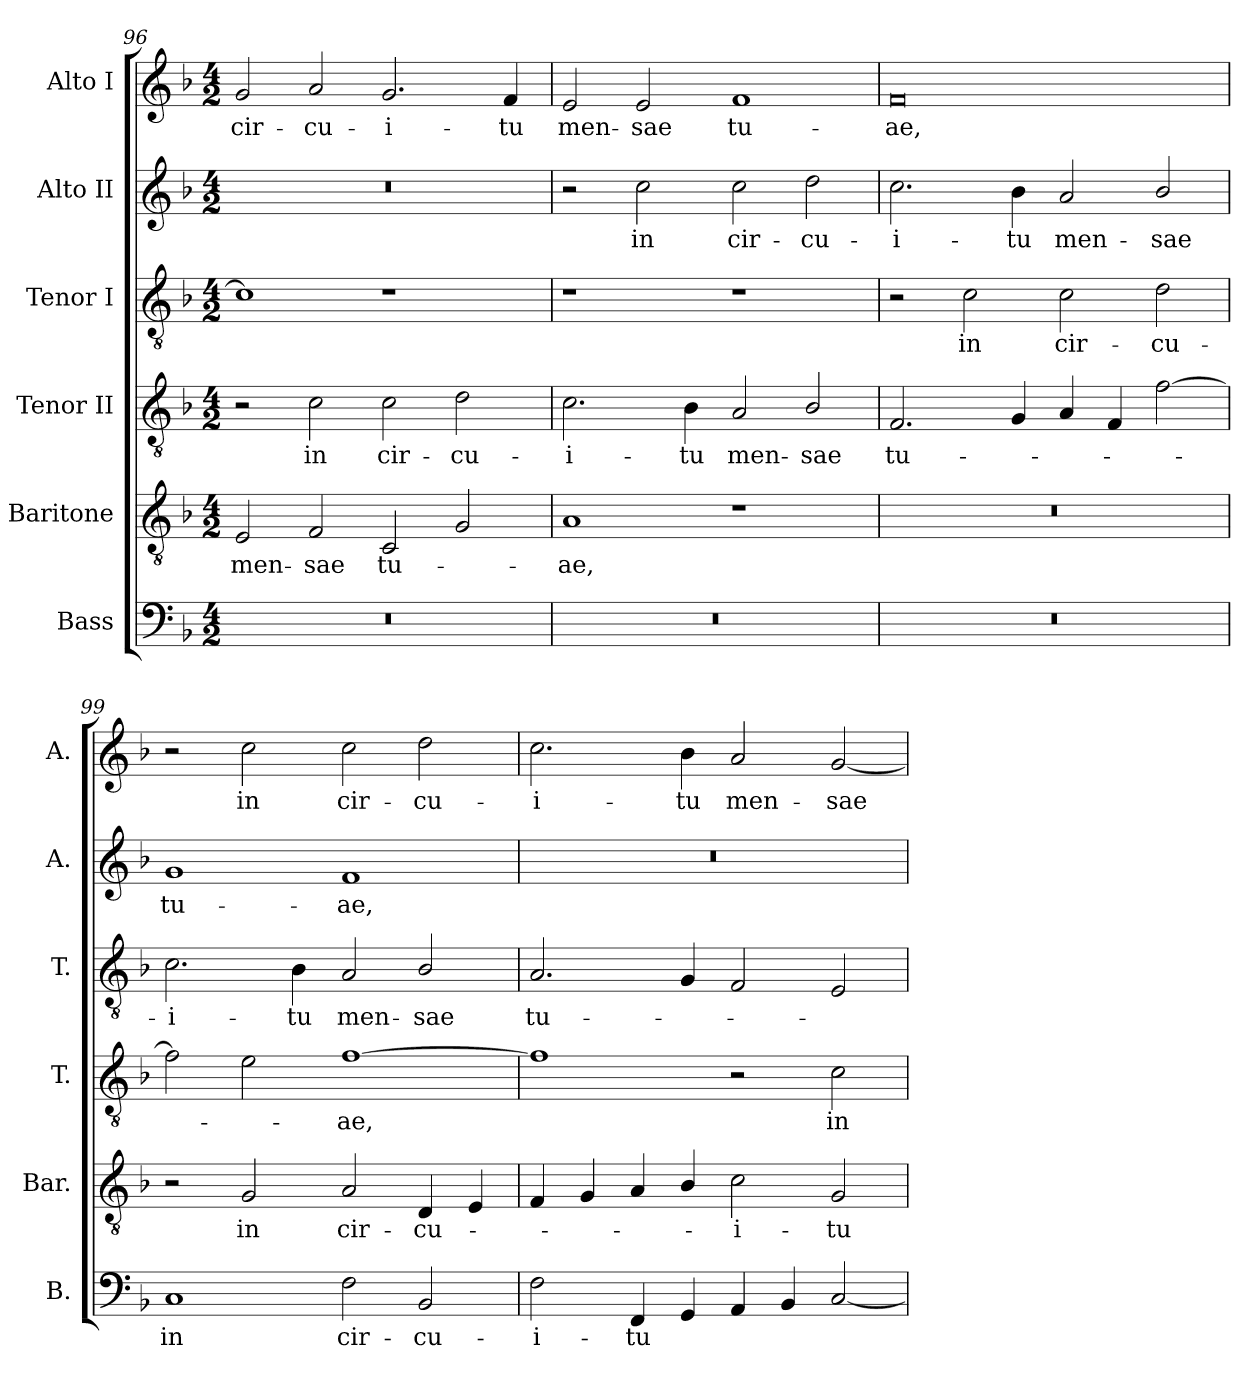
**kern	**text	**kern	**text	**kern	**text	**kern	**text	**kern	**text	**kern	**text
*part6	*part6	*part5	*part5	*part4	*part4	*part3	*part3	*part2	*part2	*part1	*part1
*staff6	*staff6	*staff5	*staff5	*staff4	*staff4	*staff3	*staff3	*staff2	*staff2	*staff1	*staff1
*I"Bass	*	*I"Baritone	*	*I"Tenor II	*	*I"Tenor I	*	*I"Alto II	*	*I"Alto I	*
*I'B.	*	*I'Bar.	*	*I'T.	*	*I'T.	*	*I'A.	*	*I'A.	*
!!LO:LB:g=z
*clefF4	*	*clefGv2	*	*clefGv2	*	*clefGv2	*	*clefG2	*	*clefG2	*
*	*	*ITrd7c12	*	*ITrd7c12	*	*ITrd7c12	*	*	*	*	*
*k[b-]	*	*k[b-]	*	*k[b-]	*	*k[b-]	*	*k[b-]	*	*k[b-]	*
*F:	*	*F:	*	*F:	*	*F:	*	*F:	*	*F:	*
*M4/2	*	*M4/2	*	*M4/2	*	*M4/2	*	*M4/2	*	*M4/2	*
=96	=96	=96	=96	=96	=96	=96	=96	=96	=96	=96	=96
!LO:N:vis=1	!	!	!	!	!	!	!	!	!	!	!
!	!	!	!LO:LY:b:color=#000000	!	!	!	!	!LO:N:vis=1	!	!	!
!	!	!	!	!	!	!	!	!	!	!	!LO:LY:b:color=#000000
0r	.	2EEi/	men-	2r	.	1Ci]	.	0r	.	2gi/	cir-
!	!	!	!LO:LY:b:color=#000000	!	!	!	!	!	!	!	!
!	!	!	!	!	!LO:LY:b:color=#000000	!	!	!	!	!	!
!	!	!	!	!	!	!	!	!	!	!	!LO:LY:b:color=#000000
.	.	2FFi/	-sae	2Ci\	in	.	.	.	.	2ai/	-cu-
!	!	!	!LO:LY:b:color=#000000	!	!	!	!	!	!	!	!
!	!	!	!	!	!LO:LY:b:color=#000000	!	!	!	!	!	!
!	!	!	!	!	!	!	!	!	!	!	!LO:LY:b:color=#000000
.	.	2CCi/	tu-	2Ci\	cir-	1r	.	.	.	2.gi/	-i-
!	!	!	!	!	!LO:LY:b:color=#000000	!	!	!	!	!	!
.	.	2GGi/	.	2Di\	-cu-	.	.	.	.	.	.
!	!	!	!	!	!	!	!	!	!	!	!LO:LY:b:color=#000000
.	.	.	.	.	.	.	.	.	.	4fi/	-tu
=97	=97	=97	=97	=97	=97	=97	=97	=97	=97	=97	=97
!LO:N:vis=1	!	!	!	!	!	!	!	!	!	!	!
!	!	!	!LO:LY:b:color=#000000	!	!	!	!	!	!	!	!
!	!	!	!	!	!LO:LY:b:color=#000000	!	!	!	!	!	!
!	!	!	!	!	!	!	!	!	!	!	!LO:LY:b:color=#000000
0r	.	1AAi	-ae,	2.Ci\	-i-	1r	.	2r	.	2ei/	men-
!	!	!	!	!	!	!	!	!	!LO:LY:b:color=#000000	!	!
!	!	!	!	!	!	!	!	!	!	!	!LO:LY:b:color=#000000
.	.	.	.	.	.	.	.	2cci\	in	2ei/	-sae
!	!	!	!	!	!LO:LY:b:color=#000000	!	!	!	!	!	!
.	.	.	.	4BB-i\	-tu	.	.	.	.	.	.
!	!	!	!	!	!LO:LY:b:color=#000000	!	!	!	!	!	!
!	!	!	!	!	!	!	!	!	!LO:LY:b:color=#000000	!	!
!	!	!	!	!	!	!	!	!	!	!	!LO:LY:b:color=#000000
.	.	1r	.	2AAi/	men-	1r	.	2cci\	cir-	1fi	tu-
!	!	!	!	!	!LO:LY:b:color=#000000	!	!	!	!	!	!
!	!	!	!	!	!	!	!	!	!LO:LY:b:color=#000000	!	!
.	.	.	.	2BB-i/	-sae	.	.	2ddi\	-cu-	.	.
=98	=98	=98	=98	=98	=98	=98	=98	=98	=98	=98	=98
!LO:N:vis=1	!	!LO:N:vis=1	!	!	!	!	!	!	!	!	!
!	!	!	!	!	!LO:LY:b:color=#000000	!	!	!	!	!	!
!	!	!	!	!	!	!	!	!	!LO:LY:b:color=#000000	!	!
!	!	!	!	!	!	!	!	!	!	!	!LO:LY:b:color=#000000
0r	.	0r	.	2.FFi/	tu-	2r	.	2.cci\	-i-	0fi	-ae,
!	!	!	!	!	!	!	!LO:LY:b:color=#000000	!	!	!	!
.	.	.	.	.	.	2Ci\	in	.	.	.	.
!	!	!	!	!	!	!	!	!	!LO:LY:b:color=#000000	!	!
.	.	.	.	4GGi/	.	.	.	4b-i\	-tu	.	.
!	!	!	!	!	!	!	!LO:LY:b:color=#000000	!	!	!	!
!	!	!	!	!	!	!	!	!	!LO:LY:b:color=#000000	!	!
.	.	.	.	4AAi/	.	2Ci\	cir-	2ai/	men-	.	.
.	.	.	.	4FFi/	.	.	.	.	.	.	.
!	!	!	!	!	!	!	!LO:LY:b:color=#000000	!	!	!	!
!	!	!	!	!	!	!	!	!	!LO:LY:b:color=#000000	!	!
.	.	.	.	[>2Fi\	.	2Di\	-cu-	2b-i/	-sae	.	.
=99	=99	=99	=99	=99	=99	=99	=99	=99	=99	=99	=99
!	!LO:LY:b:color=#000000	!	!	!	!	!	!	!	!	!	!
!	!	!	!	!	!	!	!LO:LY:b:color=#000000	!	!	!	!
!	!	!	!	!	!	!	!	!	!LO:LY:b:color=#000000	!	!
1Ci	in	2r	.	2Fi\]	.	2.Ci\	-i-	1gi	tu-	2r	.
!	!	!	!LO:LY:b:color=#000000	!	!	!	!	!	!	!	!
!	!	!	!	!	!	!	!	!	!	!	!LO:LY:b:color=#000000
.	.	2GGi/	in	2Ei\	.	.	.	.	.	2cci\	in
!	!	!	!	!	!	!	!LO:LY:b:color=#000000	!	!	!	!
.	.	.	.	.	.	4BB-i\	-tu	.	.	.	.
!	!LO:LY:b:color=#000000	!	!	!	!	!	!	!	!	!	!
!	!	!	!LO:LY:b:color=#000000	!	!	!	!	!	!	!	!
!	!	!	!	!	!LO:LY:b:color=#000000	!	!	!	!	!	!
!	!	!	!	!	!	!	!LO:LY:b:color=#000000	!	!	!	!
!	!	!	!	!	!	!	!	!	!LO:LY:b:color=#000000	!	!
!	!	!	!	!	!	!	!	!	!	!	!LO:LY:b:color=#000000
2Fi\	cir-	2AAi/	cir-	[>1Fi	-ae,	2AAi/	men-	1fi	-ae,	2cci\	cir-
!	!LO:LY:b:color=#000000	!	!	!	!	!	!	!	!	!	!
!	!	!	!LO:LY:b:color=#000000	!	!	!	!	!	!	!	!
!	!	!	!	!	!	!	!LO:LY:b:color=#000000	!	!	!	!
!	!	!	!	!	!	!	!	!	!	!	!LO:LY:b:color=#000000
2BB-i/	-cu-	4DDi/	-cu-	.	.	2BB-i/	-sae	.	.	2ddi\	-cu-
.	.	4EEi/	.	.	.	.	.	.	.	.	.
=100	=100	=100	=100	=100	=100	=100	=100	=100	=100	=100	=100
!	!LO:LY:b:color=#000000	!	!	!	!	!	!	!	!	!	!
!	!	!	!	!	!	!	!LO:LY:b:color=#000000	!LO:N:vis=1	!	!	!
!	!	!	!	!	!	!	!	!	!	!	!LO:LY:b:color=#000000
2Fi\	-i-	4FFi/	.	1Fi]	.	2.AAi/	tu-	0r	.	2.cci\	-i-
.	.	4GGi/	.	.	.	.	.	.	.	.	.
!	!LO:LY:b:color=#000000	!	!	!	!	!	!	!	!	!	!
4FFi/	-tu	4AAi/	.	.	.	.	.	.	.	.	.
!	!	!	!	!	!	!	!	!	!	!	!LO:LY:b:color=#000000
4GGi/	.	4BB-i/	.	.	.	4GGi/	.	.	.	4b-i\	-tu
!	!	!	!LO:LY:b:color=#000000	!	!	!	!	!	!	!	!
!	!	!	!	!	!	!	!	!	!	!	!LO:LY:b:color=#000000
4AAi/	.	2Ci\	-i-	2r	.	2FFi/	.	.	.	2ai/	men-
4BB-i/	.	.	.	.	.	.	.	.	.	.	.
!	!	!	!LO:LY:b:color=#000000	!	!	!	!	!	!	!	!
!	!	!	!	!	!LO:LY:b:color=#000000	!	!	!	!	!	!
!	!	!	!	!	!	!	!	!	!	!	!LO:LY:b:color=#000000
[<2Ci/	.	2GGi/	-tu	2Ci\	in	2EEi/	.	.	.	[<2gi/	-sae
=	=	=	=	=	=	=	=	=	=	=	=
*-	*-	*-	*-	*-	*-	*-	*-	*-	*-	*-	*-
